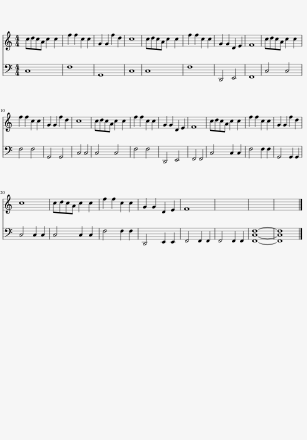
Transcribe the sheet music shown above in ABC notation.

X:1
%%score 1 2
L:1/8
M:4/4
I:linebreak $
K:C
V:1 treble
V:2 bass
V:1
 cdcA c2 c2 | f2 f2 c2 c2 | G2 G2 f2 d2 | c8 | cdcA c2 c2 | %5
 f2 f2 c2 c2 | G2 G2 D2 E2 | F8 | cdcA c2 c2 |$ f2 f2 c2 c2 | %10
 G2 G2 f2 d2 | c8 | cdcA c2 c2 | f2 f2 c2 c2 | G2 G2 D2 E2 | %15
 F8 | cdcA c2 c2 | f2 f2 c2 c2 | G2 G2 f2 d2 |$ c8 | %20
 cdcA c2 c2 | f2 f2 c2 c2 | G2 G2 D2 E2 | F8 | x8 | %25
 x8 | x8 |] %27
V:2
 C,8 | F,8 | G,,8 | C,8 | C,8 | %5
 F,8 | D,,4 E,,4 | F,,8 | C,4 C,4 |$ F,4 F,4 | %10
 G,,4 G,,4 | C,4 C,4 | C,4 C,4 | F,4 F,4 | D,,4 E,,4 | %15
 F,,4 F,,4 | C,4 C,2 C,2 | F,4 F,2 F,2 | G,,4 G,,2 G,,2 |$ C,4 C,2 C,2 | %20
 C,4 C,2 C,2 | F,4 F,2 F,2 | D,,4 E,,2 E,,2 | F,,4 F,,2 F,,2 | F,,4 F,,2 F,,2 | %25
 [F,,C,F,]8- | [F,,C,F,]8 |] %27
